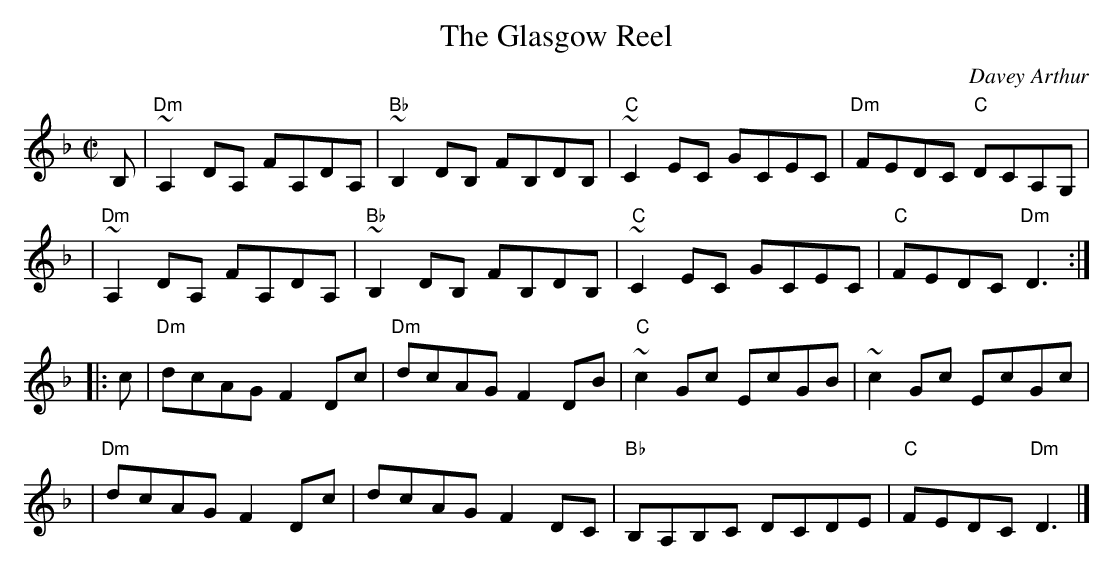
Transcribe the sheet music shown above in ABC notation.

X:1
T: The Glasgow Reel
C: Davey Arthur
M: C|
L: 1/8
K: Dm
   B, \
| "Dm"~A,2 DA, FA,DA, | "Bb"~B,2 DB, FB,DB, | "C"~C2 EC GCEC | "Dm"FEDC "C"DCA,G, |
| "Dm"~A,2 DA, FA,DA, | "Bb"~B,2 DB, FB,DB, | "C"~C2 EC GCEC | "C"FEDC "Dm"D3 :|
|: c \
| "Dm"dcAG F2Dc | "Dm"dcAG F2DB | "C"~c2Gc EcGB | ~c2Gc EcGc |
| "Dm"dcAG F2Dc | dcAG F2DC | "Bb"B,A,B,C DCDE | "C"FEDC "Dm"D3 |]
